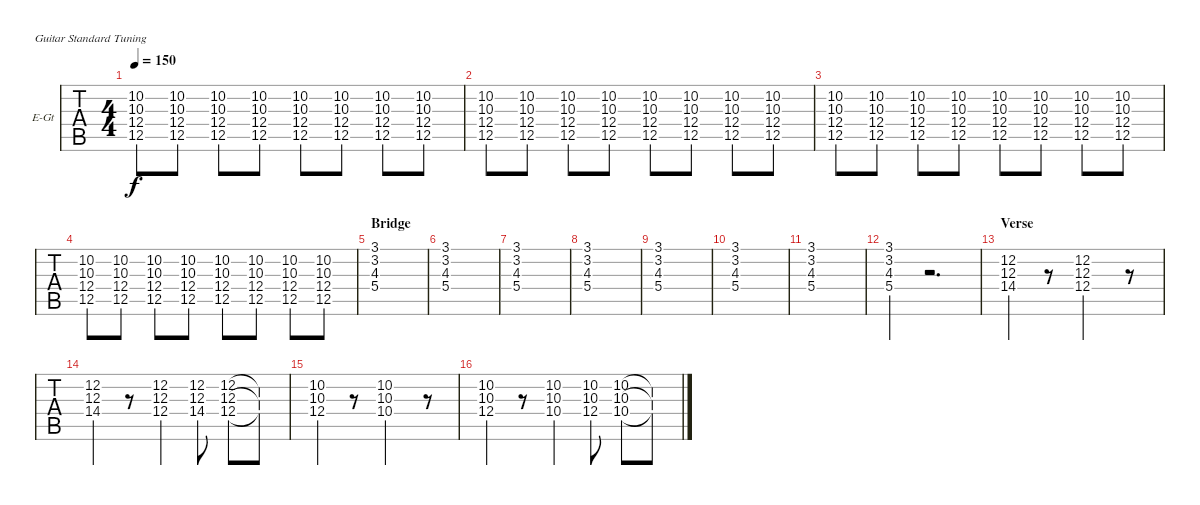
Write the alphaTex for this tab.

\bracketExtendMode groupsimilarinstruments
\firstSystemTrackNameOrientation horizontal
\otherSystemsTrackNameOrientation horizontal
\track ("Nick" "E-Gt") {instrument electricguitarjazz}
\staff {tabs}
\tuning (E4 B3 G3 D3 A2 E2)
\ts (4 4)
\tempo 150
\clef g2
\ks c
(10.3 12.5 12.4 10.2).8{dy f} (10.3 12.5 12.4 10.2).8 (10.3 12.5 12.4 10.2).8 (10.3 12.5 12.4 10.2).8 (10.3 12.5 12.4 10.2).8 (10.3 12.5 12.4 10.2).8 (10.3 12.5 12.4 10.2).8 (10.3 12.5 12.4 10.2).8 |
(10.3 12.5 12.4 10.2).8 (10.3 12.5 12.4 10.2).8 (10.3 12.5 12.4 10.2).8 (10.3 12.5 12.4 10.2).8 (10.3 12.5 12.4 10.2).8 (10.3 12.5 12.4 10.2).8 (10.3 12.5 12.4 10.2).8 (10.3 12.5 12.4 10.2).8 |
(10.3 12.5 12.4 10.2).8 (10.3 12.5 12.4 10.2).8 (10.3 12.5 12.4 10.2).8 (10.3 12.5 12.4 10.2).8 (10.3 12.5 12.4 10.2).8 (10.3 12.5 12.4 10.2).8 (10.3 12.5 12.4 10.2).8 (10.3 12.5 12.4 10.2).8 |
(10.3 12.5 12.4 10.2).8 (10.3 12.5 12.4 10.2).8 (10.3 12.5 12.4 10.2).8 (10.3 12.5 12.4 10.2).8 (10.3 12.5 12.4 10.2).8 (10.3 12.5 12.4 10.2).8 (10.3 12.5 12.4 10.2).8 (10.3 12.5 12.4 10.2).8 |
\section ("" "Bridge")
(3.2 4.3 5.4 3.1).1 |
(3.2 4.3 5.4 3.1).1 |
(3.2 4.3 5.4 3.1).1 |
(3.2 4.3 5.4 3.1).1 |
(3.2 4.3 5.4 3.1).1 |
(3.2 4.3 5.4 3.1).1 |
(3.2 4.3 5.4 3.1).1 |
(3.2 4.3 5.4 3.1).4 r.2{d} |
\section ("" "Verse")
(12.2 12.3 14.4).4 r.8 (12.2 12.3 12.4).2 r.8 |
(12.2 12.3 14.4).4 r.8 (12.2 12.3 12.4).4 (12.2 12.3 14.4).8 (12.4 12.3 12.2).8 (12.2{t} 12.3{t} 12.4{t}).8 |
(10.2 10.3 12.4).4 r.8 (10.2 10.3 10.4).2 r.8 |
(10.2 10.3 12.4).4 r.8 (10.2 10.3 10.4).4 (10.2 10.3 12.4).8 (10.4 10.3 10.2).8 (10.2{t} 10.3{t} 10.4{t}).8
